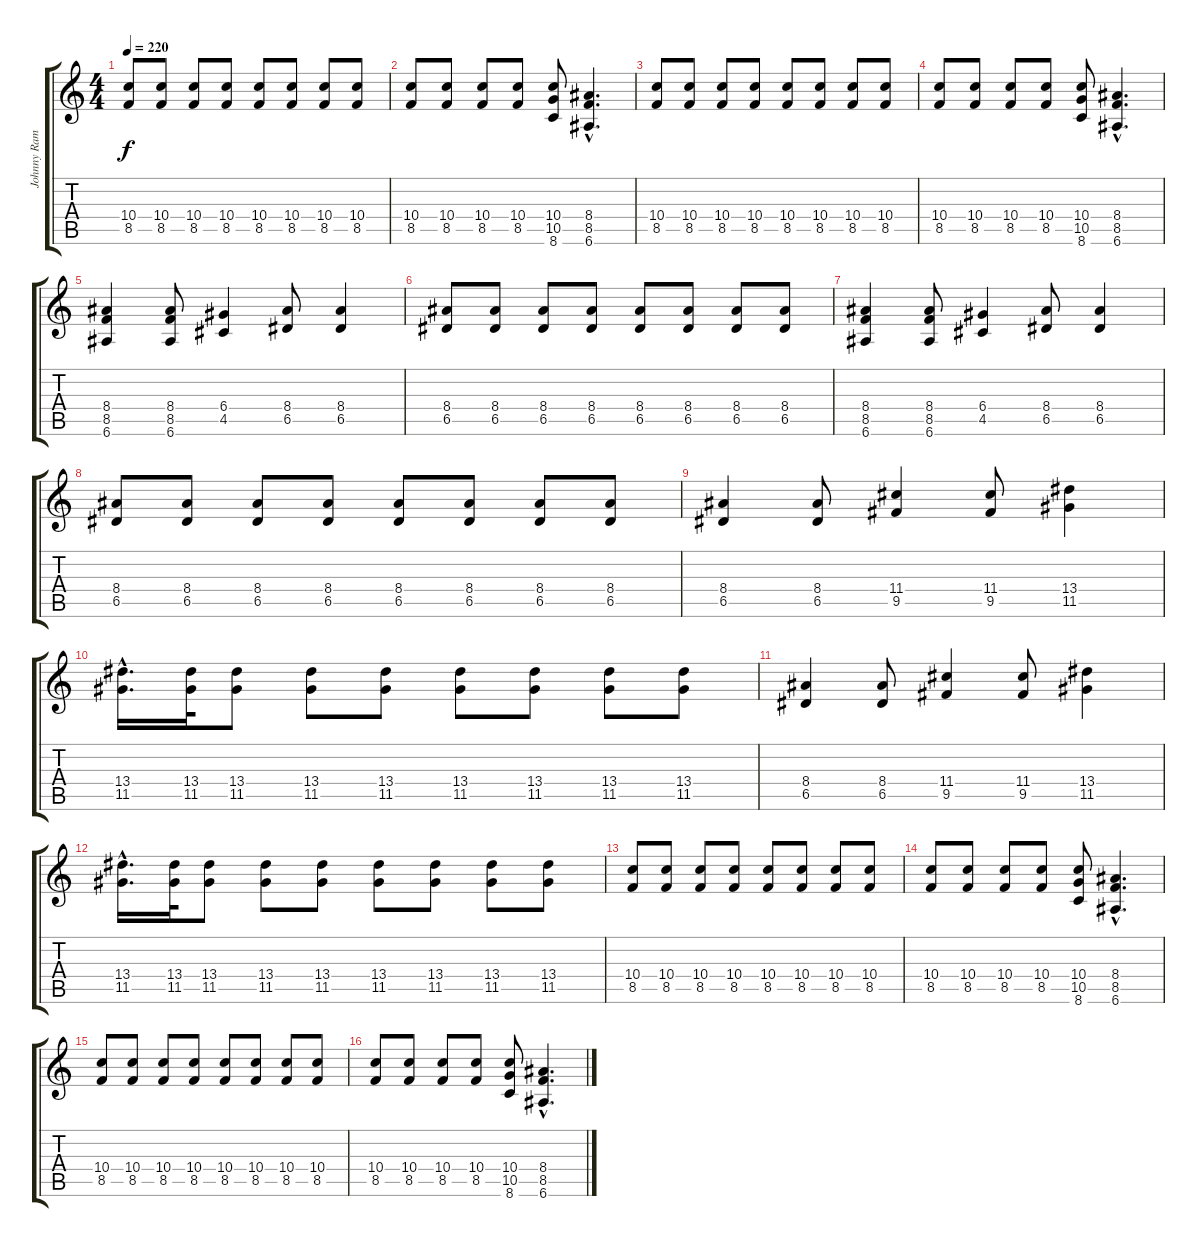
\track ("Johnny Ramone" "Johnny Ram") {instrument distortionguitar}
\staff {score tabs}
\tuning (E4 B3 G3 D3 A2 E2) {hide}
\ts (4 4)
\tempo 220
\clef g2
\ks c
(10.4 8.5).8{dy f} (10.4 8.5).8 (10.4 8.5).8 (10.4 8.5).8 (10.4 8.5).8 (10.4 8.5).8 (10.4 8.5).8 (10.4 8.5).8 |
(10.4 8.5).8 (10.4 8.5).8 (10.4 8.5).8 (10.4 8.5).8 (10.4 10.5 8.6).8 (8.4{hac} 8.5{hac} 6.6{hac}).4{d} |
(10.4 8.5).8 (10.4 8.5).8 (10.4 8.5).8 (10.4 8.5).8 (10.4 8.5).8 (10.4 8.5).8 (10.4 8.5).8 (10.4 8.5).8 |
(10.4 8.5).8 (10.4 8.5).8 (10.4 8.5).8 (10.4 8.5).8 (10.4 10.5 8.6).8 (8.4{hac} 8.5{hac} 6.6{hac}).4{d} |
(8.4 8.5 6.6).4 (8.4 8.5 6.6).8 (6.4 4.5).4 (8.4 6.5).8 (8.4 6.5).4 |
(8.4 6.5).8 (8.4 6.5).8 (8.4 6.5).8 (8.4 6.5).8 (8.4 6.5).8 (8.4 6.5).8 (8.4 6.5).8 (8.4 6.5).8 |
(8.4 8.5 6.6).4 (8.4 8.5 6.6).8 (6.4 4.5).4 (8.4 6.5).8 (8.4 6.5).4 |
(8.4 6.5).8 (8.4 6.5).8 (8.4 6.5).8 (8.4 6.5).8 (8.4 6.5).8 (8.4 6.5).8 (8.4 6.5).8 (8.4 6.5).8 |
(8.4 6.5).4 (8.4 6.5).8 (11.4 9.5).4 (11.4 9.5).8 (13.4 11.5).4 |
(13.4{hac} 11.5{hac}).16{d} (13.4 11.5).32 (13.4 11.5).8 (13.4 11.5).8 (13.4 11.5).8 (13.4 11.5).8 (13.4 11.5).8 (13.4 11.5).8 (13.4 11.5).8 |
(8.4 6.5).4 (8.4 6.5).8 (11.4 9.5).4 (11.4 9.5).8 (13.4 11.5).4 |
(13.4{hac} 11.5{hac}).16{d} (13.4 11.5).32 (13.4 11.5).8 (13.4 11.5).8 (13.4 11.5).8 (13.4 11.5).8 (13.4 11.5).8 (13.4 11.5).8 (13.4 11.5).8 |
(10.4 8.5).8 (10.4 8.5).8 (10.4 8.5).8 (10.4 8.5).8 (10.4 8.5).8 (10.4 8.5).8 (10.4 8.5).8 (10.4 8.5).8 |
(10.4 8.5).8 (10.4 8.5).8 (10.4 8.5).8 (10.4 8.5).8 (10.4 10.5 8.6).8 (8.4{hac} 8.5{hac} 6.6{hac}).4{d} |
(10.4 8.5).8 (10.4 8.5).8 (10.4 8.5).8 (10.4 8.5).8 (10.4 8.5).8 (10.4 8.5).8 (10.4 8.5).8 (10.4 8.5).8 |
(10.4 8.5).8 (10.4 8.5).8 (10.4 8.5).8 (10.4 8.5).8 (10.4 10.5 8.6).8 (8.4{hac} 8.5{hac} 6.6{hac}).4{d}
